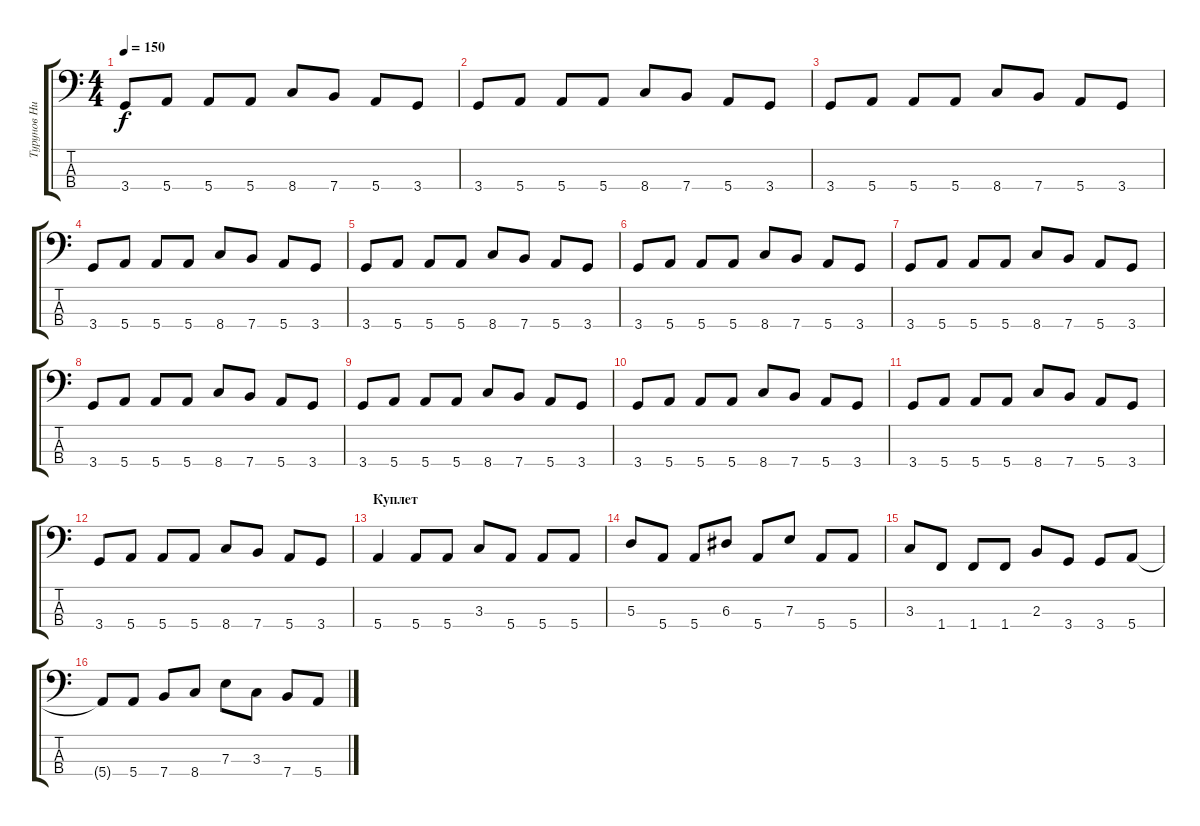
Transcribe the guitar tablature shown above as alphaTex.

\track ("Турунов Николай" "Турунов Ни") {instrument electricbasspick}
\staff {score tabs}
\tuning (G2 D2 A1 E1) {hide}
\ts (4 4)
\tempo 150
\clef f4
\ks c
3.4.8{dy f} 5.4.8 5.4.8 5.4.8 8.4.8 7.4.8 5.4.8 3.4.8 |
3.4.8 5.4.8 5.4.8 5.4.8 8.4.8 7.4.8 5.4.8 3.4.8 |
3.4.8 5.4.8 5.4.8 5.4.8 8.4.8 7.4.8 5.4.8 3.4.8 |
3.4.8 5.4.8 5.4.8 5.4.8 8.4.8 7.4.8 5.4.8 3.4.8 |
3.4.8 5.4.8 5.4.8 5.4.8 8.4.8 7.4.8 5.4.8 3.4.8 |
3.4.8 5.4.8 5.4.8 5.4.8 8.4.8 7.4.8 5.4.8 3.4.8 |
3.4.8 5.4.8 5.4.8 5.4.8 8.4.8 7.4.8 5.4.8 3.4.8 |
3.4.8 5.4.8 5.4.8 5.4.8 8.4.8 7.4.8 5.4.8 3.4.8 |
3.4.8 5.4.8 5.4.8 5.4.8 8.4.8 7.4.8 5.4.8 3.4.8 |
3.4.8 5.4.8 5.4.8 5.4.8 8.4.8 7.4.8 5.4.8 3.4.8 |
3.4.8 5.4.8 5.4.8 5.4.8 8.4.8 7.4.8 5.4.8 3.4.8 |
3.4.8 5.4.8 5.4.8 5.4.8 8.4.8 7.4.8 5.4.8 3.4.8 |
\section ("" "Куплет")
5.4.4 5.4.8 5.4.8 3.3.8 5.4.8 5.4.8 5.4.8 |
5.3.8 5.4.8 5.4.8 6.3.8 5.4.8 7.3.8 5.4.8 5.4.8 |
3.3.8 1.4.8 1.4.8 1.4.8 2.3.8 3.4.8 3.4.8 5.4.8 |
5.4{t}.8 5.4.8 7.4.8 8.4.8 7.3.8 3.3.8 7.4.8 5.4.8
